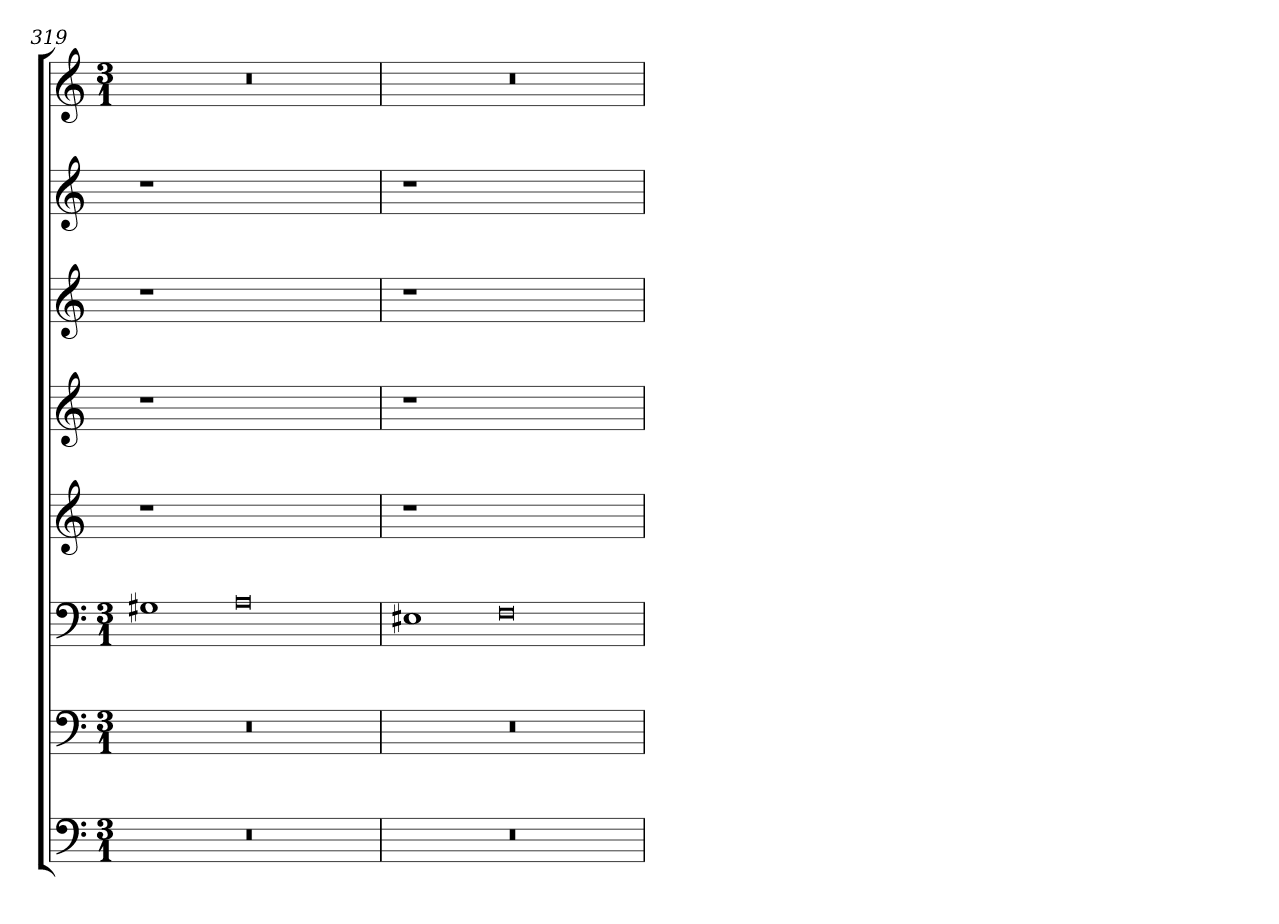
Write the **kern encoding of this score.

**kern	**kern	**kern	**kern	**kern	**kern	**kern	**kern
*part8	*part7	*part6	*part5	*part4	*part3	*part2	*part1
*staff8	*staff7	*staff6	*staff5	*staff4	*staff3	*staff2	*staff1
*clefF4	*clefF4	*clefF4	*clefG2	*clefG2	*clefG2	*clefG2	*clefG2
*k[]	*k[]	*k[]	*k[]	*k[]	*k[]	*k[]	*k[]
*C:	*C:	*C:	*C:	*C:	*C:	*C:	*C:
*M3/1	*M3/1	*M3/1	*	*	*	*	*M3/1
=319	=319	=319	=319	=319	=319	=319	=319
0.r	0.r	1G#X	1r	1r	1r	1r	0.r
.	.	0A	0ryy	0ryy	0ryy	0ryy	.
=320	=320	=320	=320	=320	=320	=320	=320
0.r	0.r	1E#	1r	1r	1r	1r	0.r
.	.	0F	0ryy	0ryy	0ryy	0ryy	.
=	=	=	=	=	=	=	=
*-	*-	*-	*-	*-	*-	*-	*-
